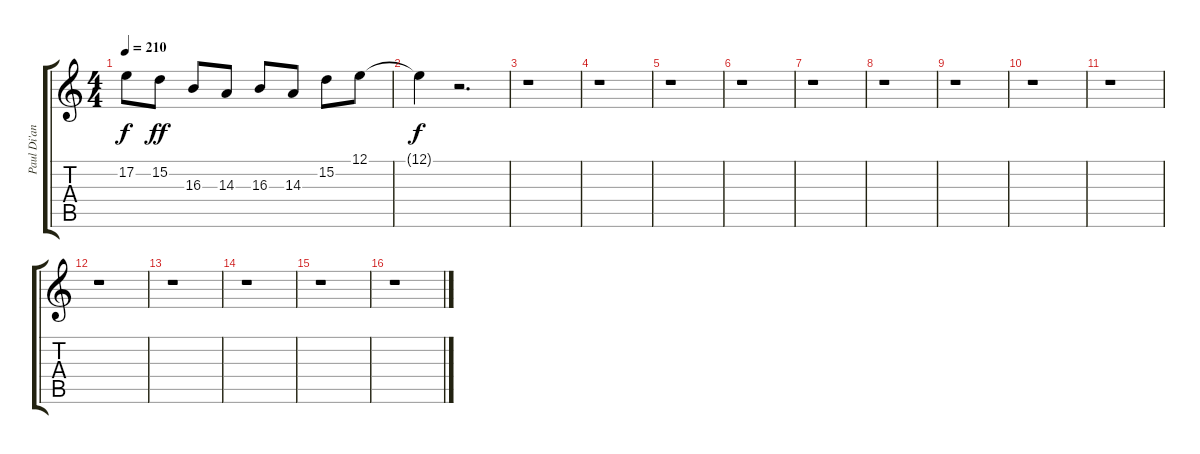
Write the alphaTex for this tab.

\track ("Paul Di'anno" "Paul Di'an") {instrument choiraahs}
\staff {score tabs}
\tuning (E4 B3 G3 D3 A2 E2) {hide}
\ts (4 4)
\tempo 210
\clef g2
\ks c
17.2{t}.8{dy f} 15.2.8{dy ff} 16.3.8 14.3.8 16.3.8 14.3.8 15.2.8 12.1.8 |
12.1{t}.4{dy f} r.2{d} |
r.1 |
r.1 |
r.1 |
r.1 |
r.1 |
r.1 |
r.1 |
r.1 |
r.1 |
r.1 |
r.1 |
r.1 |
r.1 |
r.1
